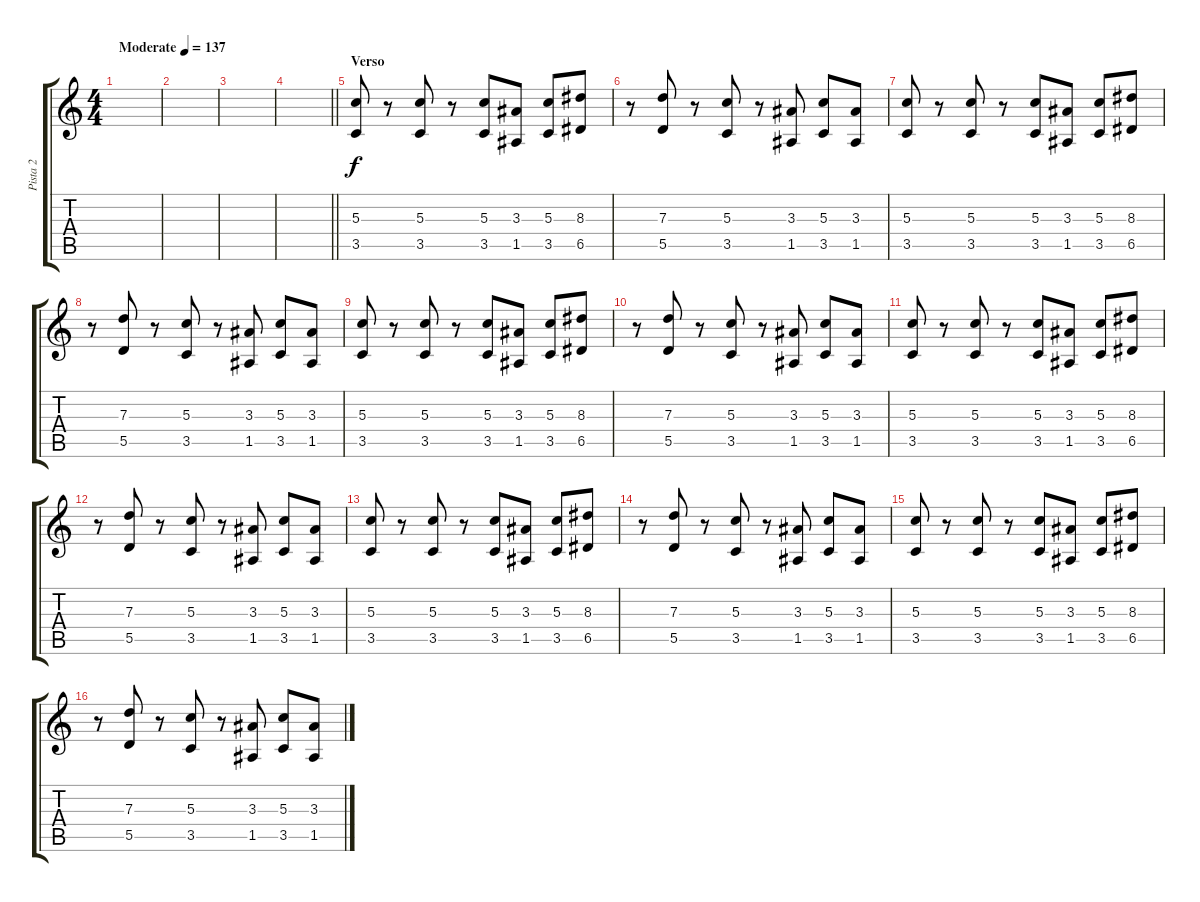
\track ("Pista 2" "Pista 2") {instrument distortionguitar}
\staff {score tabs}
\tuning (E4 B3 G3 D3 A2 E2) {hide}
\ts (4 4)
\tempo (137 "Moderate")
\clef g2
\ks c
|
|
|
\barLineRight lightlight
|
\section ("" "Verso")
(5.3 3.5).8 r.8 (5.3 3.5).8 r.8 (5.3 3.5).8 (3.3 1.5).8 (5.3 3.5).8 (8.3 6.5).8 |
r.8 (7.3 5.5).8 r.8 (5.3 3.5).8 r.8 (3.3 1.5).8 (5.3 3.5).8 (3.3 1.5).8 |
(5.3 3.5).8 r.8 (5.3 3.5).8 r.8 (5.3 3.5).8 (3.3 1.5).8 (5.3 3.5).8 (8.3 6.5).8 |
r.8 (7.3 5.5).8 r.8 (5.3 3.5).8 r.8 (3.3 1.5).8 (5.3 3.5).8 (3.3 1.5).8 |
(5.3 3.5).8 r.8 (5.3 3.5).8 r.8 (5.3 3.5).8 (3.3 1.5).8 (5.3 3.5).8 (8.3 6.5).8 |
r.8 (7.3 5.5).8 r.8 (5.3 3.5).8 r.8 (3.3 1.5).8 (5.3 3.5).8 (3.3 1.5).8 |
(5.3 3.5).8 r.8 (5.3 3.5).8 r.8 (5.3 3.5).8 (3.3 1.5).8 (5.3 3.5).8 (8.3 6.5).8 |
r.8 (7.3 5.5).8 r.8 (5.3 3.5).8 r.8 (3.3 1.5).8 (5.3 3.5).8 (3.3 1.5).8 |
(5.3 3.5).8 r.8 (5.3 3.5).8 r.8 (5.3 3.5).8 (3.3 1.5).8 (5.3 3.5).8 (8.3 6.5).8 |
r.8 (7.3 5.5).8 r.8 (5.3 3.5).8 r.8 (3.3 1.5).8 (5.3 3.5).8 (3.3 1.5).8 |
(5.3 3.5).8 r.8 (5.3 3.5).8 r.8 (5.3 3.5).8 (3.3 1.5).8 (5.3 3.5).8 (8.3 6.5).8 |
r.8 (7.3 5.5).8 r.8 (5.3 3.5).8 r.8 (3.3 1.5).8 (5.3 3.5).8 (3.3 1.5).8
